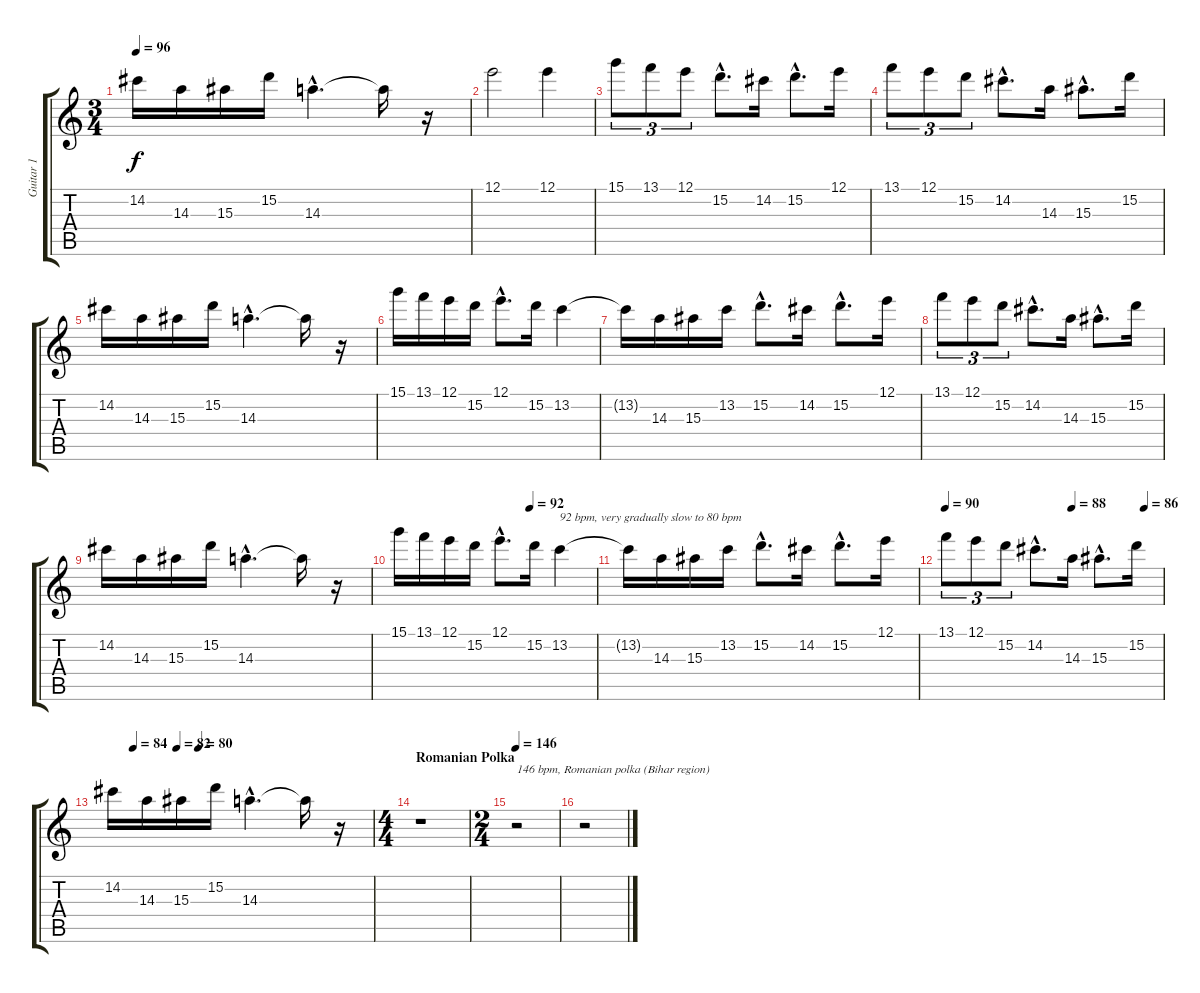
\track ("Guitar 1" "Guitar 1") {instrument acousticguitarnylon}
\staff {score tabs}
\tuning (E4 B3 G3 D3 A2 E2) {hide}
\ts (3 4)
\tempo 96
\clef g2
\ks c
14.2.16{dy f} 14.3.16 15.3.16 15.2.16 14.3{hac}.4{d} 14.3{t}.16 r.16 |
12.1.2 12.1.4 |
15.1.8{tu (3 2)} 13.1.8{tu (3 2)} 12.1.8{tu (3 2)} 15.2{hac}.8{d} 14.2.16 15.2{hac}.8{d} 12.1.16 |
13.1.8{tu (3 2)} 12.1.8{tu (3 2)} 15.2.8{tu (3 2)} 14.2{hac}.8{d} 14.3.16 15.3{hac}.8{d} 15.2.16 |
14.2.16 14.3.16 15.3.16 15.2.16 14.3{hac}.4{d} 14.3{t}.16 r.16 |
15.1.16 13.1.16 12.1.16 15.2.16 12.1{hac}.8{d} 15.2.16 13.2.4 |
13.2{t}.16 14.3.16 15.3.16 13.2.16 15.2{hac}.8{d} 14.2.16 15.2{hac}.8{d} 12.1.16 |
13.1.8{tu (3 2)} 12.1.8{tu (3 2)} 15.2.8{tu (3 2)} 14.2{hac}.8{d} 14.3.16 15.3{hac}.8{d} 15.2.16 |
14.2.16 14.3.16 15.3.16 15.2.16 14.3{hac}.4{d} 14.3{t}.16 r.16 |
\tempo (92 0.6666666666666666)
15.1.16 13.1.16 12.1.16 15.2.16 12.1{hac}.8{d} 15.2.16 13.2.4{txt "92 bpm, very gradually slow to 80 bpm"} |
13.2{t}.16 14.3.16 15.3.16 13.2.16 15.2{hac}.8{d} 14.2.16 15.2{hac}.8{d} 12.1.16 |
\tempo 90
\tempo (88 0.5833333333333334)
\tempo (86 0.9166666666666666)
13.1.8{tu (3 2)} 12.1.8{tu (3 2)} 15.2.8{tu (3 2)} 14.2{hac}.8{d} 14.3.16 15.3{hac}.8{d} 15.2.16 |
\tempo (84 0.08333333333333333)
\tempo (82 0.25)
\tempo (80 0.3333333333333333)
14.2.16 14.3.16 15.3.16 15.2.16 14.3{hac}.4{d} 14.3{t}.16 r.16 |
\ts (4 4)
\section ("" "Romanian Polka")
r.1 |
\ts (2 4)
\tempo 146
r.2{txt "146 bpm, Romanian polka (Bihar region)"} |
r.2
